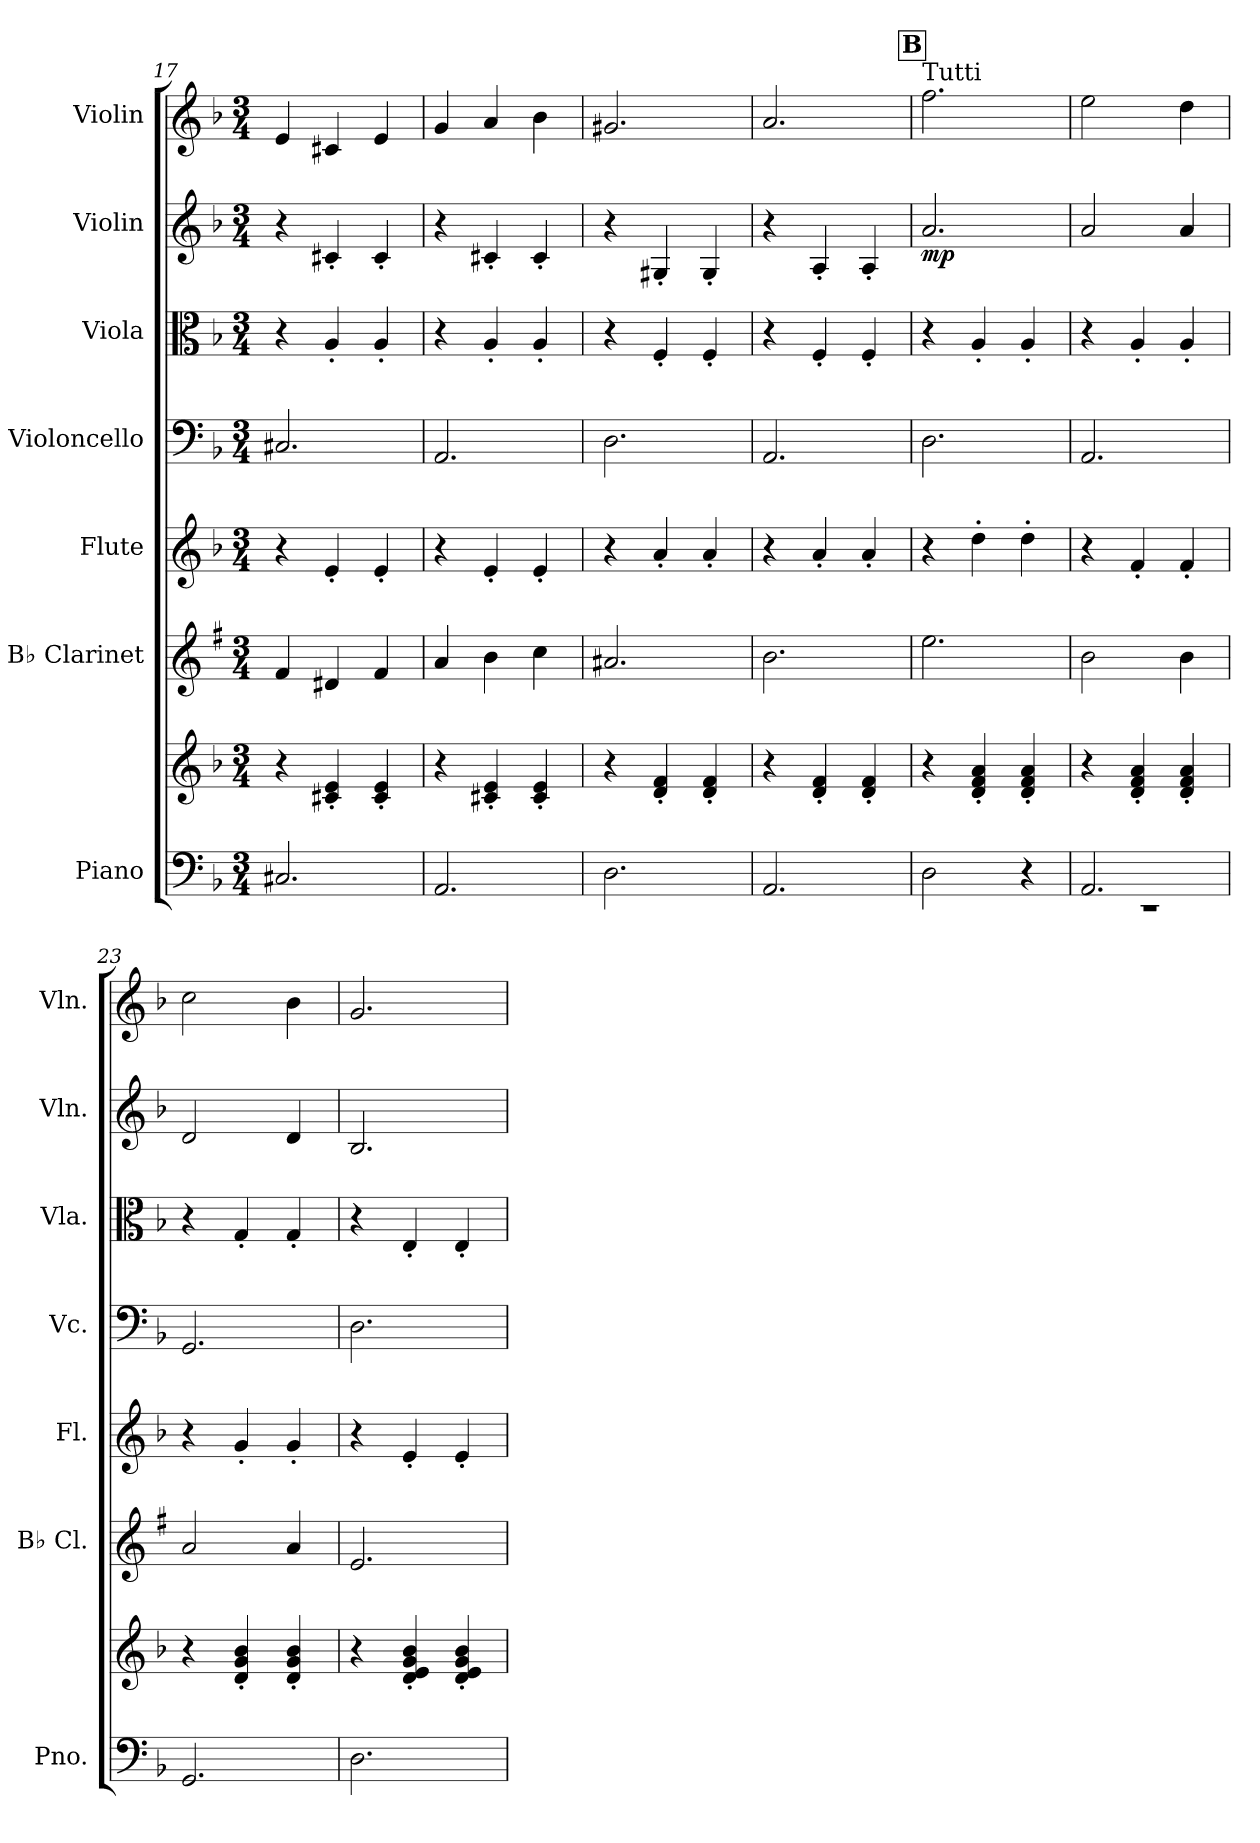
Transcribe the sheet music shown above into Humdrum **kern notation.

**kern	**kern	**kern	**kern	**kern	**kern	**kern	**dynam	**kern
*part7	*part7	*part6	*part5	*part4	*part3	*part2	*part2	*part1
*staff8	*staff7	*staff6	*staff5	*staff4	*staff3	*staff2	*staff2	*staff1
*I"Piano	*	*I"B♭ Clarinet	*I"Flute	*I"Violoncello	*I"Viola	*I"Violin	*	*I"Violin
*I'Pno.	*	*I'B♭ Cl.	*I'Fl.	*I'Vc.	*I'Vla.	*I'Vln.	*	*I'Vln.
*clefF4	*clefG2	*clefG2	*clefG2	*clefF4	*clefC3	*clefG2	*	*clefG2
*	*	*ITrd1c2	*	*	*	*	*	*
*k[b-]	*k[b-]	*k[b-]	*k[b-]	*k[b-]	*k[b-]	*k[b-]	*	*k[b-]
*M3/4	*M3/4	*M3/4	*M3/4	*M3/4	*M3/4	*M3/4	*	*M3/4
=17	=17	=17	=17	=17	=17	=17	=17	=17
2.C#X/	4r	4e/	4r	2.C#X/	4r	4r	.	4e/
.	4c#X/' 4e/'	4c#X/	4e'/	.	4A'/	4c#X'/	.	4c#X/
.	4c#/' 4e/'	4e/	4e'/	.	4A'/	4c#'/	.	4e/
=18	=18	=18	=18	=18	=18	=18	=18	=18
2.AA/	4r	4g/	4r	2.AA/	4r	4r	.	4g/
.	4c#X/' 4e/'	4a\	4e'/	.	4A'/	4c#X'/	.	4a/
.	4c#/' 4e/'	4b-\	4e'/	.	4A'/	4c#'/	.	4b-\
=19	=19	=19	=19	=19	=19	=19	=19	=19
2.D\	4r	2.g#X/	4r	2.D\	4r	4r	.	2.g#X/
.	4d/' 4f/'	.	4a'/	.	4F'/	4G#X'/	.	.
.	4d/' 4f/'	.	4a'/	.	4F'/	4G#'/	.	.
=20	=20	=20	=20	=20	=20	=20	=20	=20
2.AA/	4r	2.a\	4r	2.AA/	4r	4r	.	2.a/
.	4d/' 4f/'	.	4a'/	.	4F'/	4A'/	.	.
.	4d/' 4f/'	.	4a'/	.	4F'/	4A'/	.	.
!!LO:REH:place=s1:a:B:fs=14:t=B
=21	=21	=21	=21	=21	=21	=21	=21	=21
!	!	!	!	!	!	!	!	!LO:TX:a:t=Tutti
!	!	!	!	!	!	!	!LO:DY:b	!
2D\	4r	2.dd\	4r	2.D\	4r	2.a/	mp	2.ff\
.	4d/' 4f/' 4a/'	.	4dd'\	.	4A'/	.	.	.
4r	4d/' 4f/' 4a/'	.	4dd'\	.	4A'/	.	.	.
!!LO:PB:g=z
=22	=22	=22	=22	=22	=22	=22	=22	=22
*^	*	*	*	*	*	*	*	*
2.AA/	2.r	4r	2a\	4r	2.AA/	4r	2a/	.	2ee\
.	.	4d/' 4f/' 4a/'	.	4f'/	.	4A'/	.	.	.
.	.	4d/' 4f/' 4a/'	4a\	4f'/	.	4A'/	4a/	.	4dd\
*v	*v	*	*	*	*	*	*	*	*
=23	=23	=23	=23	=23	=23	=23	=23	=23
2.GG/	4r	2g/	4r	2.GG/	4r	2d/	.	2cc\
.	4d/' 4g/' 4b-/'	.	4g'/	.	4G'/	.	.	.
.	4d/' 4g/' 4b-/'	4g/	4g'/	.	4G'/	4d/	.	4b-\
=24	=24	=24	=24	=24	=24	=24	=24	=24
2.D\	4r	2.d/	4r	2.D\	4r	2.B-/	.	2.g/
.	4d/' 4e/' 4g/' 4b-/'	.	4e'/	.	4E'/	.	.	.
.	4d/' 4e/' 4g/' 4b-/'	.	4e'/	.	4E'/	.	.	.
=	=	=	=	=	=	=	=	=
*-	*-	*-	*-	*-	*-	*-	*-	*-
